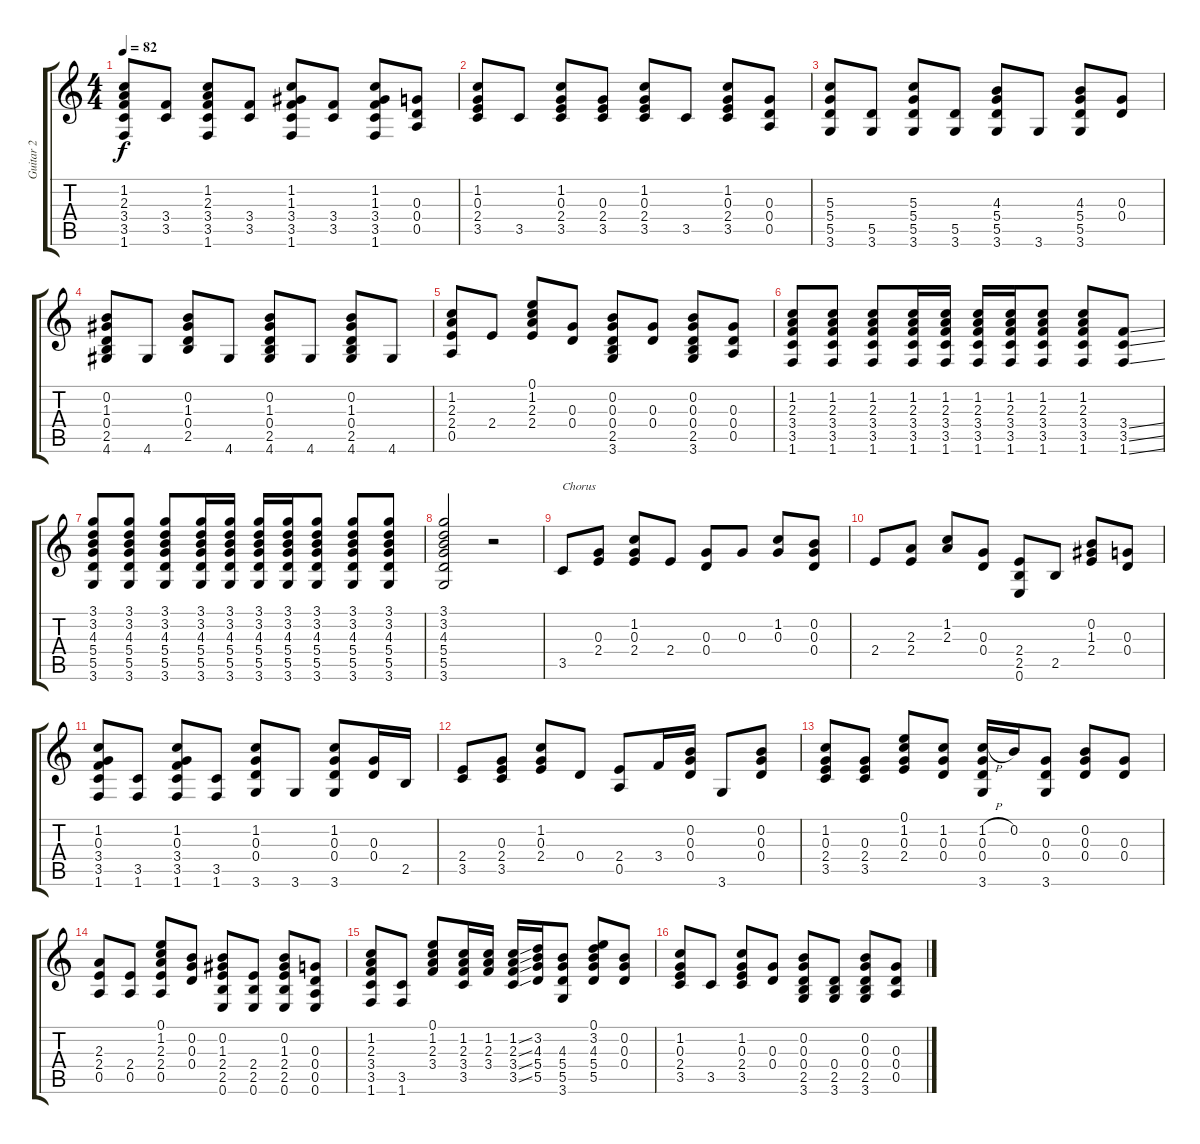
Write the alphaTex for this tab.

\track ("Guitar 2" "Guitar 2") {instrument acousticguitarsteel}
\staff {score tabs}
\tuning (E4 B3 G3 D3 A2 E2) {hide}
\ts (4 4)
\tempo 82
\clef g2
\ks c
(1.2 2.3 3.4 3.5 1.6).8{dy f} (3.4 3.5).8 (1.2 2.3 3.4 3.5 1.6).8 (3.4 3.5).8 (1.2 1.3 3.4 3.5 1.6).8 (3.4 3.5).8 (1.2 1.3 3.4 3.5 1.6).8 (0.3 0.4 0.5).8 |
(1.2 0.3 2.4 3.5).8 3.5.8 (1.2 0.3 2.4 3.5).8 (0.3 2.4 3.5).8 (1.2 0.3 2.4 3.5).8 3.5.8 (1.2 0.3 2.4 3.5).8 (0.3 0.4 0.5).8 |
(5.3 5.4 5.5 3.6).8 (5.5 3.6).8 (5.3 5.4 5.5 3.6).8 (5.5 3.6).8 (4.3 5.4 5.5 3.6).8 3.6.8 (4.3 5.4 5.5 3.6).8 (0.3 0.4).8 |
(0.2 1.3 0.4 2.5 4.6).8 4.6.8 (0.2 1.3 0.4 2.5).8 4.6.8 (0.2 1.3 0.4 2.5 4.6).8 4.6.8 (0.2 1.3 0.4 2.5 4.6).8 4.6.8 |
(1.2 2.3 2.4 0.5).8 2.4.8 (0.1 1.2 2.3 2.4).8 (0.3 0.4).8 (0.2 0.3 0.4 2.5 3.6).8 (0.3 0.4).8 (0.2 0.3 0.4 2.5 3.6).8 (0.3 0.4 0.5).8 |
(1.2 2.3 3.4 3.5 1.6).8 (1.2 2.3 3.4 3.5 1.6).8 (1.2 2.3 3.4 3.5 1.6).8 (1.2 2.3 3.4 3.5 1.6).16 (1.2 2.3 3.4 3.5 1.6).16 (1.2 2.3 3.4 3.5 1.6).16 (1.2 2.3 3.4 3.5 1.6).16 (1.2 2.3 3.4 3.5 1.6).8 (1.2 2.3 3.4 3.5 1.6).8 (3.4{ss} 3.5{ss} 1.6{ss}).8 |
(3.1 3.2 4.3 5.4 5.5 3.6).8 (3.1 3.2 4.3 5.4 5.5 3.6).8 (3.1 3.2 4.3 5.4 5.5 3.6).8 (3.1 3.2 4.3 5.4 5.5 3.6).16 (3.1 3.2 4.3 5.4 5.5 3.6).16 (3.1 3.2 4.3 5.4 5.5 3.6).16 (3.1 3.2 4.3 5.4 5.5 3.6).16 (3.1 3.2 4.3 5.4 5.5 3.6).8 (3.1 3.2 4.3 5.4 5.5 3.6).8 (3.1 3.2 4.3 5.4 5.5 3.6).8 |
(3.1 3.2 4.3 5.4 5.5 3.6).2 r.2 |
3.5.8{txt "Chorus"} (0.3 2.4).8 (1.2 0.3 2.4).8 2.4.8 (0.3 0.4).8 0.3.8 (1.2 0.3).8 (0.2 0.3 0.4).8 |
2.4.8 (2.3 2.4).8 (1.2 2.3).8 (0.3 0.4).8 (2.4 2.5 0.6).8 2.5.8 (0.2 1.3 2.4).8 (0.3 0.4).8 |
(1.2 0.3 3.4 3.5 1.6).8 (3.5 1.6).8 (1.2 0.3 3.4 3.5 1.6).8 (3.5 1.6).8 (1.2 0.3 0.4 3.6).8 3.6.8 (1.2 0.3 0.4 3.6).8 (0.3 0.4).16 2.5.16 |
(2.4 3.5).8 (0.3 2.4 3.5).8 (1.2 0.3 2.4).8 0.4.8 (2.4 0.5).8 3.4.16 (0.2 0.3 0.4).16 3.6.8 (0.2 0.3 0.4).8 |
(1.2 0.3 2.4 3.5).8 (0.3 2.4 3.5).8 (0.1 1.2 0.3 2.4).8 (1.2 0.3 0.4).8 (1.2{h} 0.3 0.4 3.6).16 0.2.16 (0.3 0.4 3.6).8 (0.2 0.3 0.4).8 (0.3 0.4).8 |
(2.3 2.4 0.5).8 (2.4 0.5).8 (0.1 1.2 2.3 2.4 0.5).8 (0.2 0.3 0.4).8 (0.2 1.3 2.4 2.5 0.6).8 (2.4 2.5 0.6).8 (0.2 1.3 2.4 2.5 0.6).8 (0.3 0.4 0.5 0.6).8 |
(1.2 2.3 3.4 3.5 1.6).8 (3.5 1.6).8 (0.1 1.2 2.3 3.4).8 (1.2 2.3 3.4 3.5).16 (1.2 2.3 3.4).16 (1.2{ss} 2.3{ss} 3.4{ss} 3.5{ss}).16 (3.2 4.3 5.4 5.5).16 (4.3 5.4 5.5 3.6).8 (0.1 3.2 4.3 5.4 5.5).8 (0.2 0.3 0.4).8 |
(1.2 0.3 2.4 3.5).8 3.5.8 (1.2 0.3 2.4 3.5).8 (0.3 0.4).8 (0.2 0.3 0.4 2.5 3.6).8 (0.4 2.5 3.6).8 (0.2 0.3 0.4 2.5 3.6).8 (0.3 0.4 0.5).8
